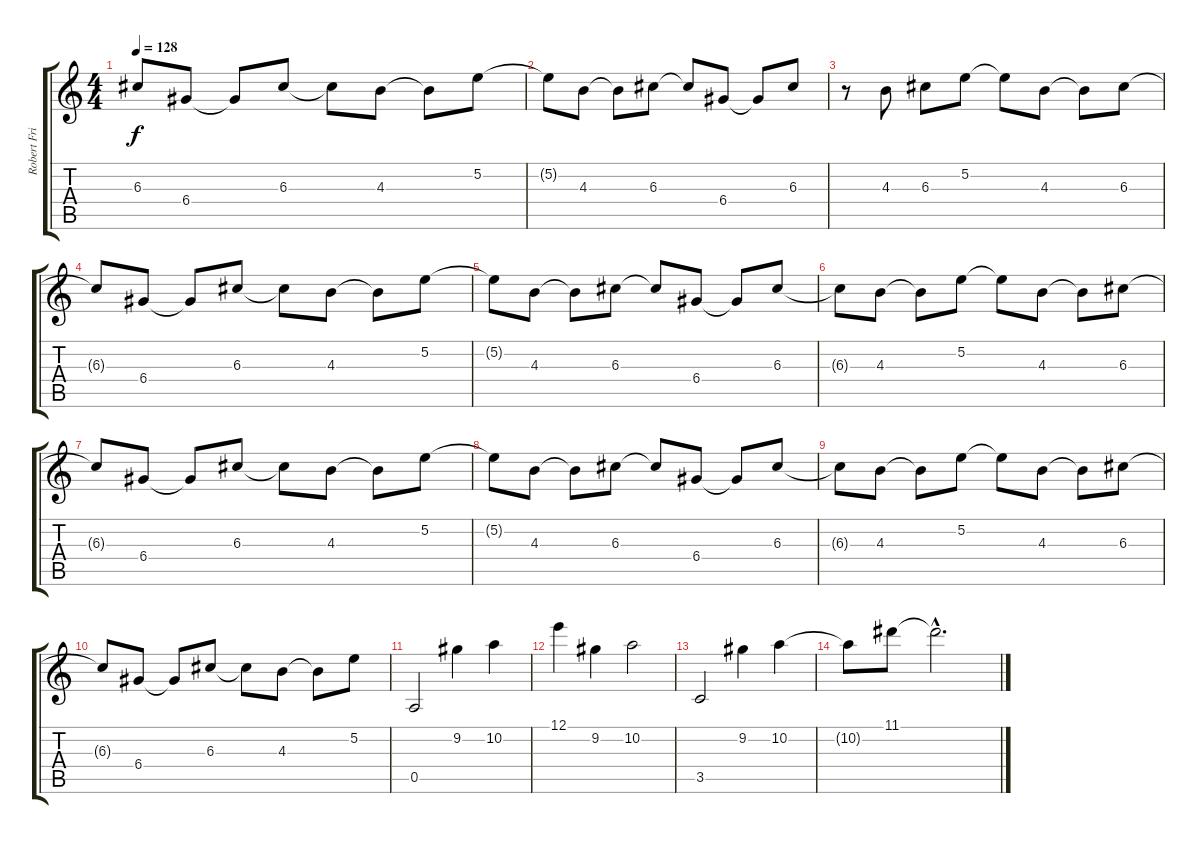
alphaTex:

\track ("Robert Fripp" "Robert Fri") {instrument electricguitarclean}
\staff {score tabs}
\tuning (E4 B3 G3 D3 A2 E2) {hide}
\ts (4 4)
\tempo 128
\clef g2
\ks c
6.3{t}.8{dy f} 6.4.8 6.4{t}.8 6.3.8 6.3{t}.8 4.3.8 4.3{t}.8 5.2.8 |
5.2{t}.8 4.3.8 4.3{t}.8 6.3.8 6.3{t}.8 6.4.8 6.4{t}.8 6.3.8 |
r.8 4.3.8 6.3.8 5.2.8 5.2{t}.8 4.3.8 4.3{t}.8 6.3.8 |
6.3{t}.8 6.4.8 6.4{t}.8 6.3.8 6.3{t}.8 4.3.8 4.3{t}.8 5.2.8 |
5.2{t}.8 4.3.8 4.3{t}.8 6.3.8 6.3{t}.8 6.4.8 6.4{t}.8 6.3.8 |
6.3{t}.8 4.3.8 4.3{t}.8 5.2.8 5.2{t}.8 4.3.8 4.3{t}.8 6.3.8 |
6.3{t}.8 6.4.8 6.4{t}.8 6.3.8 6.3{t}.8 4.3.8 4.3{t}.8 5.2.8 |
5.2{t}.8 4.3.8 4.3{t}.8 6.3.8 6.3{t}.8 6.4.8 6.4{t}.8 6.3.8 |
6.3{t}.8 4.3.8 4.3{t}.8 5.2.8 5.2{t}.8 4.3.8 4.3{t}.8 6.3.8 |
6.3{t}.8 6.4.8 6.4{t}.8 6.3.8 6.3{t}.8 4.3.8 4.3{t}.8 5.2.8 |
0.5.2 9.2.4 10.2.4 |
12.1.4 9.2.4 10.2.2 |
3.5.2 9.2.4 10.2.4 |
10.2{t}.8 11.1.8 11.1{hac t}.2{d}
